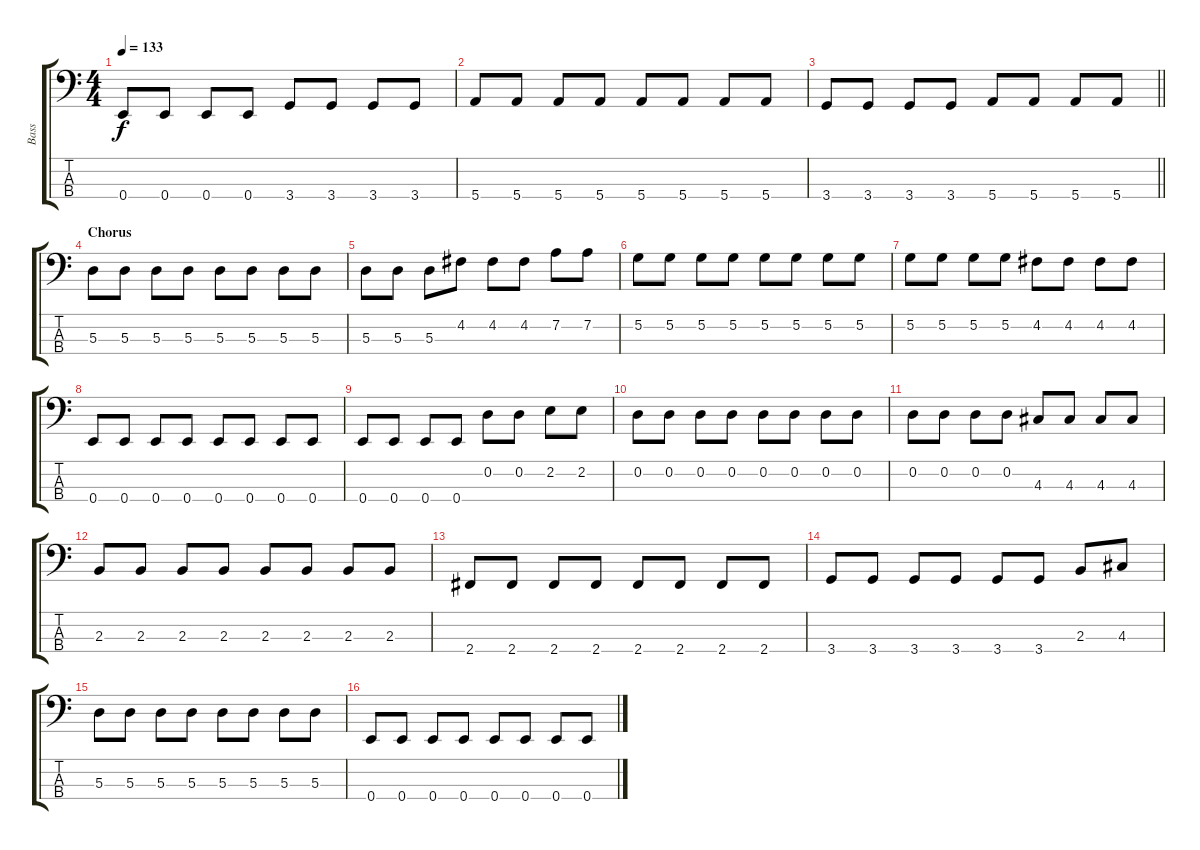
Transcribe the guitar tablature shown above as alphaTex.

\track ("Bass" "Bass") {instrument electricbasspick}
\staff {score tabs}
\tuning (G2 D2 A1 E1) {hide}
\ts (4 4)
\tempo 133
\clef f4
\ks c
0.4.8{dy f} 0.4.8 0.4.8 0.4.8 3.4.8 3.4.8 3.4.8 3.4.8 |
5.4.8 5.4.8 5.4.8 5.4.8 5.4.8 5.4.8 5.4.8 5.4.8 |
\barLineRight lightlight
3.4.8 3.4.8 3.4.8 3.4.8 5.4.8 5.4.8 5.4.8 5.4.8 |
\section ("" "Chorus")
5.3.8 5.3.8 5.3.8 5.3.8 5.3.8 5.3.8 5.3.8 5.3.8 |
5.3.8 5.3.8 5.3.8 4.2.8 4.2.8 4.2.8 7.2.8 7.2.8 |
5.2.8 5.2.8 5.2.8 5.2.8 5.2.8 5.2.8 5.2.8 5.2.8 |
5.2.8 5.2.8 5.2.8 5.2.8 4.2.8 4.2.8 4.2.8 4.2.8 |
0.4.8 0.4.8 0.4.8 0.4.8 0.4.8 0.4.8 0.4.8 0.4.8 |
0.4.8 0.4.8 0.4.8 0.4.8 0.2.8 0.2.8 2.2.8 2.2.8 |
0.2.8 0.2.8 0.2.8 0.2.8 0.2.8 0.2.8 0.2.8 0.2.8 |
0.2.8 0.2.8 0.2.8 0.2.8 4.3.8 4.3.8 4.3.8 4.3.8 |
2.3.8 2.3.8 2.3.8 2.3.8 2.3.8 2.3.8 2.3.8 2.3.8 |
2.4.8 2.4.8 2.4.8 2.4.8 2.4.8 2.4.8 2.4.8 2.4.8 |
3.4.8 3.4.8 3.4.8 3.4.8 3.4.8 3.4.8 2.3.8 4.3.8 |
5.3.8 5.3.8 5.3.8 5.3.8 5.3.8 5.3.8 5.3.8 5.3.8 |
0.4.8 0.4.8 0.4.8 0.4.8 0.4.8 0.4.8 0.4.8 0.4.8
